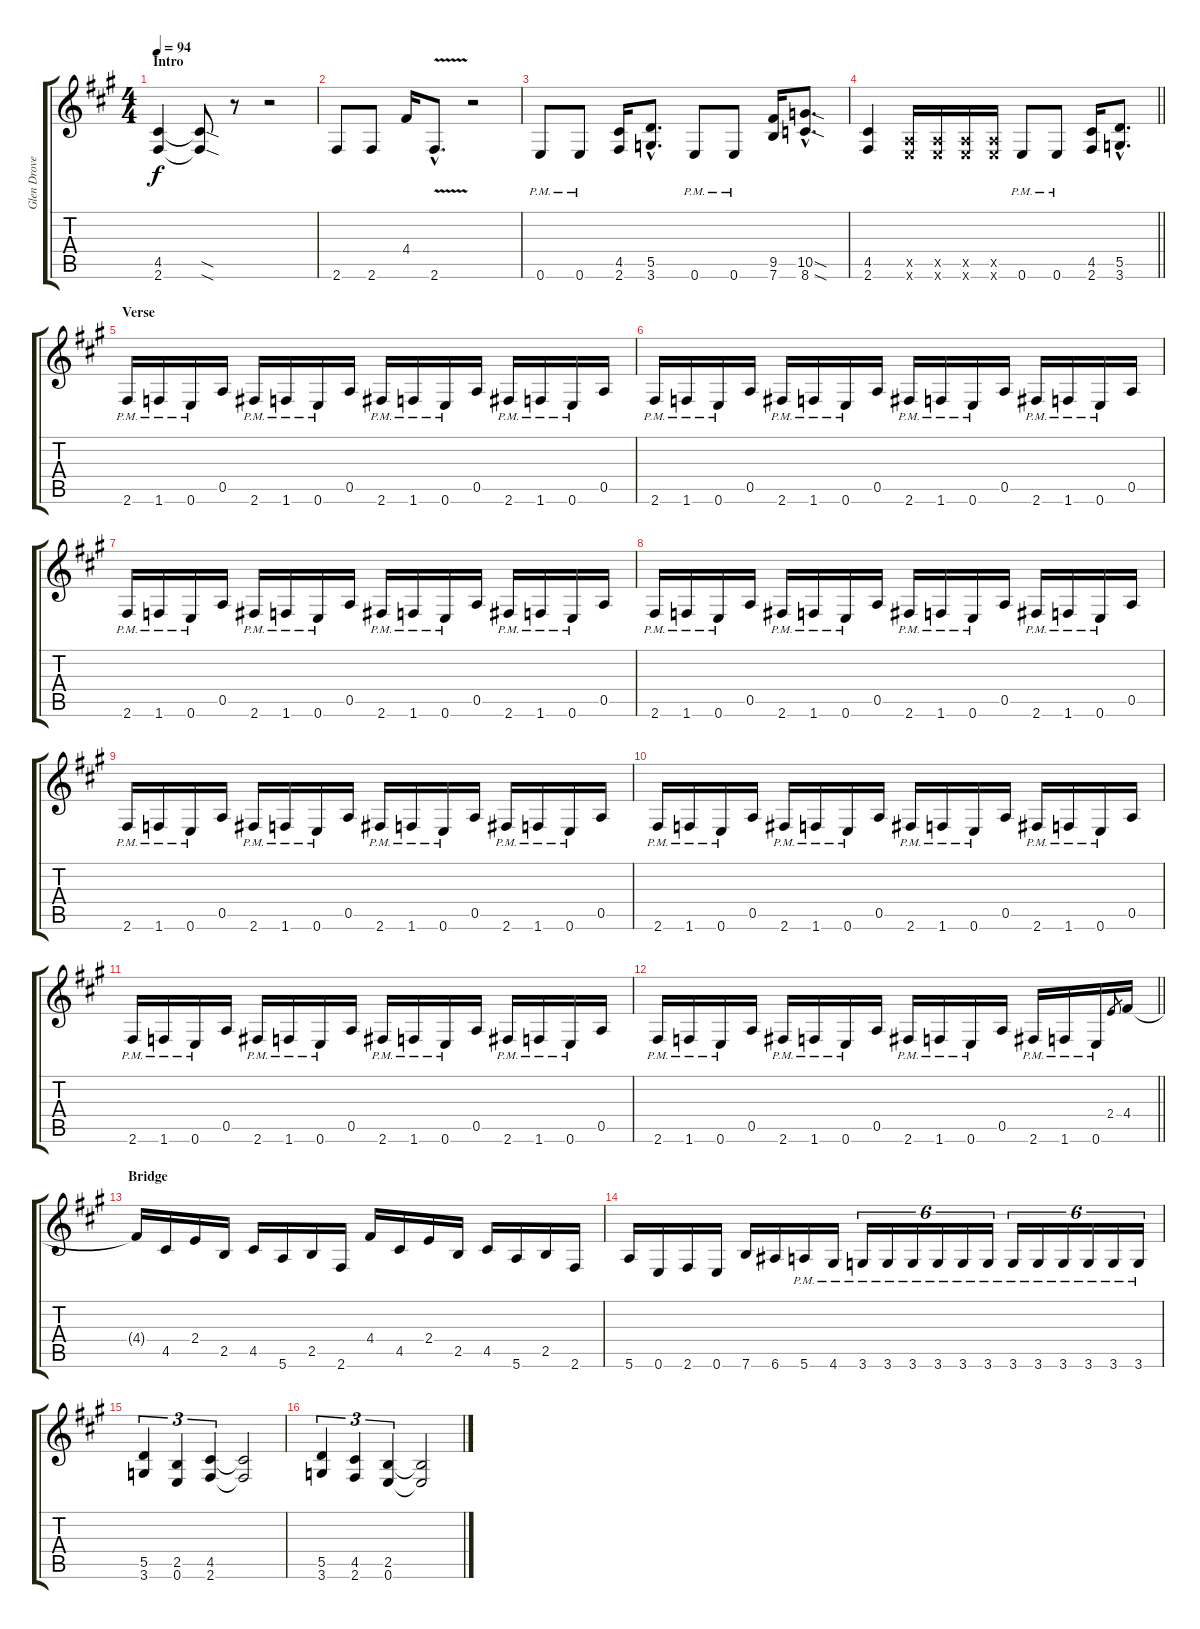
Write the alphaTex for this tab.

\track ("Glen Drover" "Glen Drove") {instrument overdrivenguitar}
\staff {score tabs}
\tuning (E4 B3 G3 D3 A2 E2) {hide}
\ts (4 4)
\section ("" "Intro")
\tempo 94
\clef g2
\ks a
(4.5 2.6).4{dy f instrument overdrivenguitar} (4.5{sod t} 2.6{sod t}).8 r.8 r.2 |
2.6.8 2.6.8 4.4.16 2.6{v hac}.8{d} r.2 |
0.6{pm}.8 0.6{pm}.8 (4.5 2.6).16 (5.5{hac} 3.6{hac}).8{d} 0.6{pm}.8 0.6{pm}.8 (9.5 7.6).16 (10.5{sod hac} 8.6{sod hac}).8{d} |
\barLineRight lightlight
(4.5 2.6).4 (0.5{x} 0.6{x}).16 (0.5{x} 0.6{x}).16 (0.5{x} 0.6{x}).16 (0.5{x} 0.6{x}).16 0.6{pm}.8 0.6{pm}.8 (4.5 2.6).16 (5.5{hac} 3.6{hac}).8{d} |
\section ("" "Verse")
2.6{pm}.16 1.6{pm}.16 0.6{pm}.16 0.5.16 2.6{pm}.16 1.6{pm}.16 0.6{pm}.16 0.5.16 2.6{pm}.16 1.6{pm}.16 0.6{pm}.16 0.5.16 2.6{pm}.16 1.6{pm}.16 0.6{pm}.16 0.5.16 |
2.6{pm}.16 1.6{pm}.16 0.6{pm}.16 0.5.16 2.6{pm}.16 1.6{pm}.16 0.6{pm}.16 0.5.16 2.6{pm}.16 1.6{pm}.16 0.6{pm}.16 0.5.16 2.6{pm}.16 1.6{pm}.16 0.6{pm}.16 0.5.16 |
2.6{pm}.16 1.6{pm}.16 0.6{pm}.16 0.5.16 2.6{pm}.16 1.6{pm}.16 0.6{pm}.16 0.5.16 2.6{pm}.16 1.6{pm}.16 0.6{pm}.16 0.5.16 2.6{pm}.16 1.6{pm}.16 0.6{pm}.16 0.5.16 |
2.6{pm}.16 1.6{pm}.16 0.6{pm}.16 0.5.16 2.6{pm}.16 1.6{pm}.16 0.6{pm}.16 0.5.16 2.6{pm}.16 1.6{pm}.16 0.6{pm}.16 0.5.16 2.6{pm}.16 1.6{pm}.16 0.6{pm}.16 0.5.16 |
2.6{pm}.16 1.6{pm}.16 0.6{pm}.16 0.5.16 2.6{pm}.16 1.6{pm}.16 0.6{pm}.16 0.5.16 2.6{pm}.16 1.6{pm}.16 0.6{pm}.16 0.5.16 2.6{pm}.16 1.6{pm}.16 0.6{pm}.16 0.5.16 |
2.6{pm}.16 1.6{pm}.16 0.6{pm}.16 0.5.16 2.6{pm}.16 1.6{pm}.16 0.6{pm}.16 0.5.16 2.6{pm}.16 1.6{pm}.16 0.6{pm}.16 0.5.16 2.6{pm}.16 1.6{pm}.16 0.6{pm}.16 0.5.16 |
2.6{pm}.16 1.6{pm}.16 0.6{pm}.16 0.5.16 2.6{pm}.16 1.6{pm}.16 0.6{pm}.16 0.5.16 2.6{pm}.16 1.6{pm}.16 0.6{pm}.16 0.5.16 2.6{pm}.16 1.6{pm}.16 0.6{pm}.16 0.5.16 |
\barLineRight lightlight
2.6{pm}.16 1.6{pm}.16 0.6{pm}.16 0.5.16 2.6{pm}.16 1.6{pm}.16 0.6{pm}.16 0.5.16 2.6{pm}.16 1.6{pm}.16 0.6{pm}.16 0.5.16 2.6{pm}.16 1.6{pm}.16 0.6{pm}.16 2.4.8{gr} 4.4.16 |
\section ("" "Bridge")
4.4{t}.16 4.5.16 2.4.16 2.5.16 4.5.16 5.6.16 2.5.16 2.6.16 4.4.16 4.5.16 2.4.16 2.5.16 4.5.16 5.6.16 2.5.16 2.6.16 |
5.6.16 0.6.16 2.6.16 0.6.16 7.6.16 6.6.16 5.6{pm}.16 4.6{pm}.16 3.6{pm}.16{tu (6 4)} 3.6{pm}.16{tu (6 4)} 3.6{pm}.16{tu (6 4)} 3.6{pm}.16{tu (6 4)} 3.6{pm}.16{tu (6 4)} 3.6{pm}.16{tu (6 4)} 3.6{pm}.16{tu (6 4)} 3.6{pm}.16{tu (6 4)} 3.6{pm}.16{tu (6 4)} 3.6{pm}.16{tu (6 4)} 3.6{pm}.16{tu (6 4)} 3.6{pm}.16{tu (6 4)} |
(5.5 3.6).4{tu (3 2)} (2.5 0.6).4{tu (3 2)} (4.5 2.6).4{tu (3 2)} (4.5{t} 2.6{t}).2 |
(5.5 3.6).4{tu (3 2)} (4.5 2.6).4{tu (3 2)} (2.5 0.6).4{tu (3 2)} (2.5{t} 0.6{t}).2
